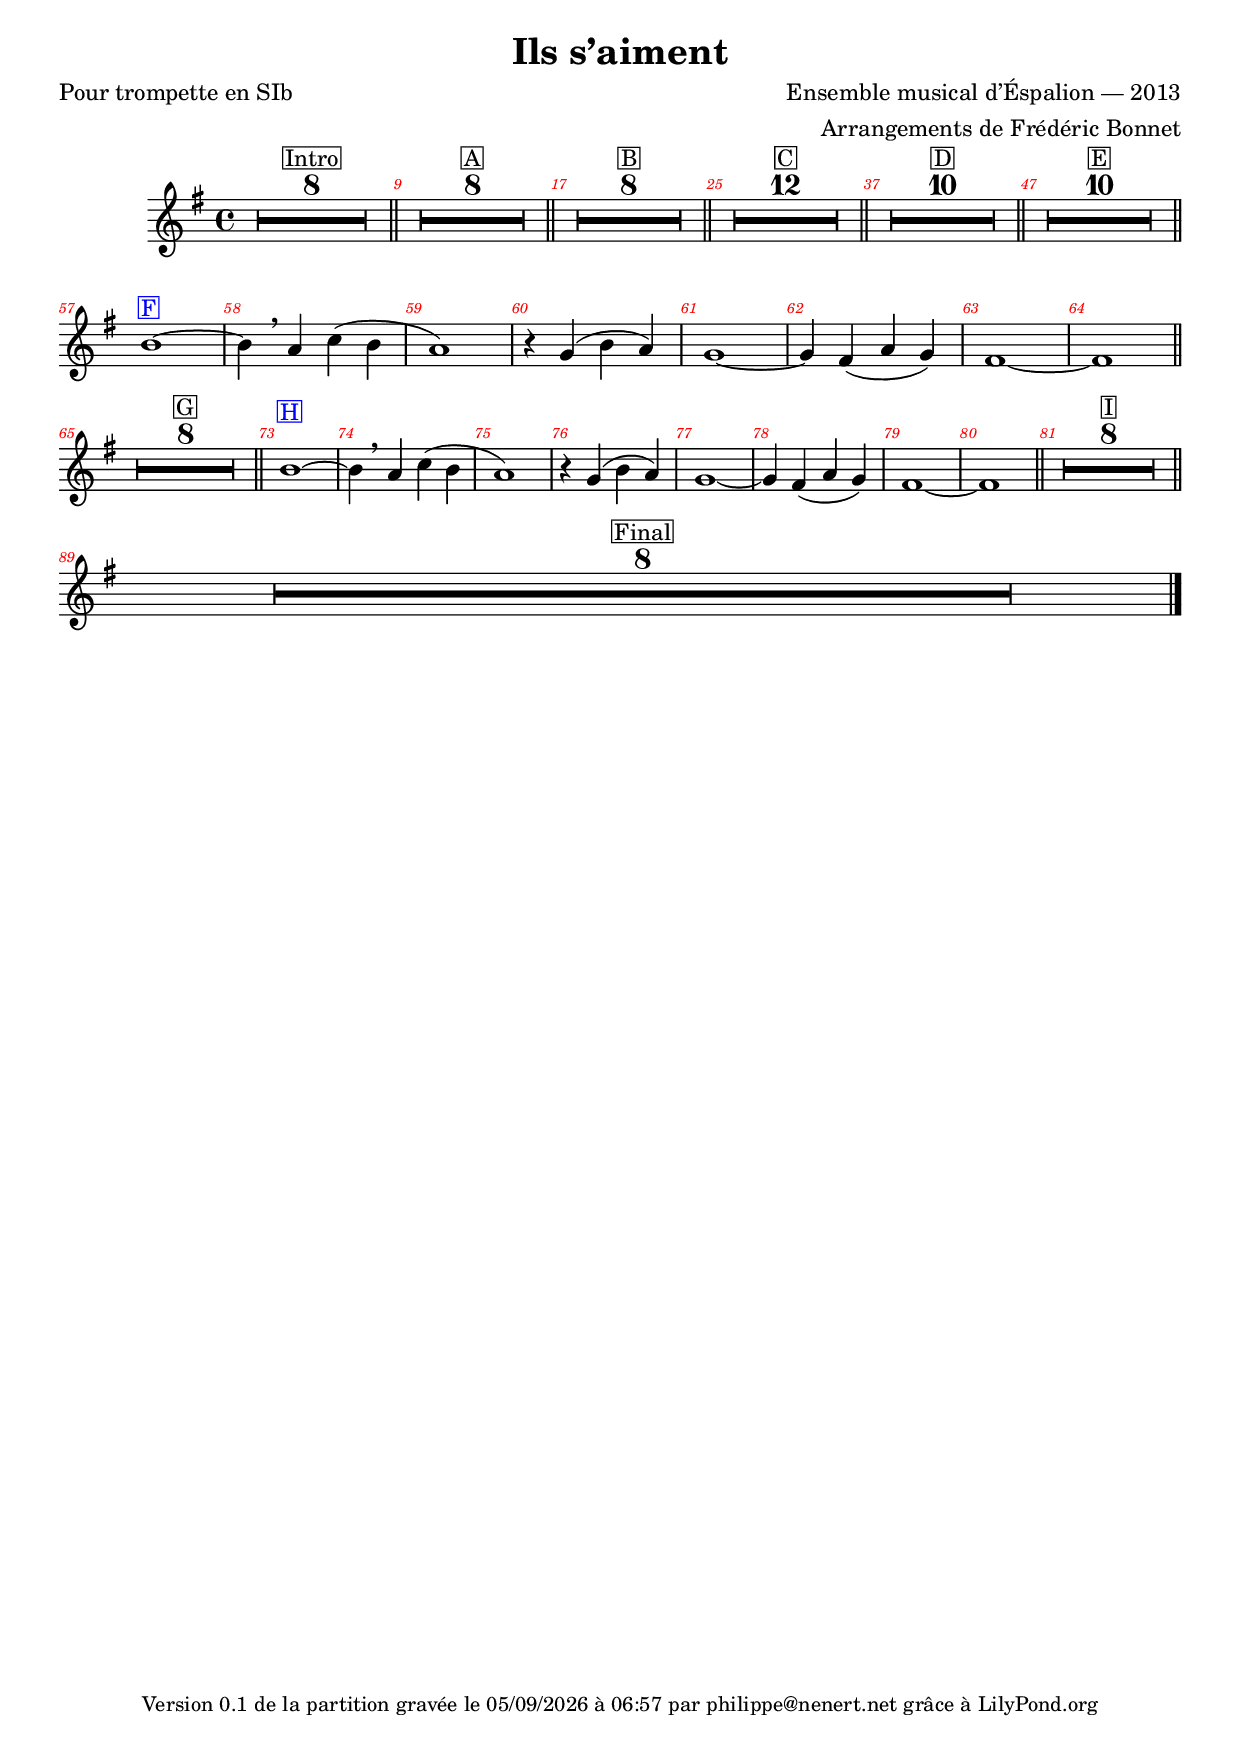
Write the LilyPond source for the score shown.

\version "2.17.26"

setPOET		= "Pour trompette en SIb"
setREVISION	= "0.1"

\version "2.17.26"
\language "italiano"

\header{
	% Les champs suivants sont centrés
	%dedication	= "dedication"
	title		= "Ils s’aiment"
	%subtitle	= ""
	%subsubtitle	= "subsubtitle"
	% instrument	= "Partie pour trompette en sib"

	% Les champs suivants sont alignés sur le bord gauche
	poet		= \setPOET
	% meter		= "2013"

	% Les champs suivants sont alignés sur le bord droit
	composer	= "Ensemble musical d’Éspalion — 2013"
	arranger	= "Arrangements de Frédéric Bonnet"

	revision	= \setREVISION
	\include "../all/tagline.ly"
}



musicFH 	= { 
	% si1~
	|si4\breathe	la	do(	si
	|la1)
	|r4	sol(	si	la)
	|sol1~
	|sol4	fad(	la	sol)
	|fad1~
	|fad1
}

musicALL 	= \relative do''	{ 
	\include "../all/score_barnumber.ly"
	\key	sol \major
	\time	4/4

	R1*8^\markup	{ \box Intro }	\bar "||"
	R1*8^\markup	{ \box A }	\bar "||"
	R1*8^\markup	{ \box B }	\bar "||"
	R1*12^\markup	{ \box C }	\bar "||"
	R1*10^\markup	{ \box D }	\bar "||"
	R1*10^\markup	{ \box E }	\bar "||"
	\break
	si1~^\markup	{ \with-color #blue \box F }
	\musicFH			\bar "||"
	R1*8^\markup	{ \box G }	\bar "||"
	si1~^\markup	{ \with-color #blue \box H }
	\musicFH			\bar "||"
	R1*8^\markup	{ \box I }	\bar "||"
	\break
	R1*8^\markup	{ \box Final }	\bar "|."
}

\new Staff
	\musicALL
